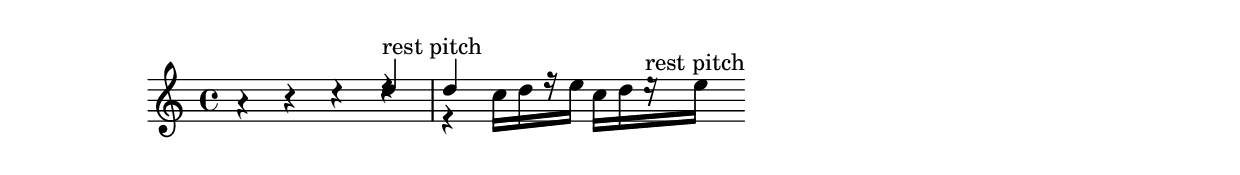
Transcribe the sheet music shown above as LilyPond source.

\version "2.2.0"
\header {

texidoc = "Rests can have pitches--these will be affected by
transposition and relativization. If a rest has a pitch, rest/rest and
beam/rest collision resolving will leave it alone."

}

    \paper { raggedright= ##t }

\score { \notes\relative c'' 
	 {
	     a4\rest b4\rest c4\rest

	     <<d \\  d\rest^"rest pitch" >>
	     <<d \\  r>>
	     c16 [ d r e] 
	     c16 [ d e\rest^"rest pitch" e] 
	     
	 }
     }

